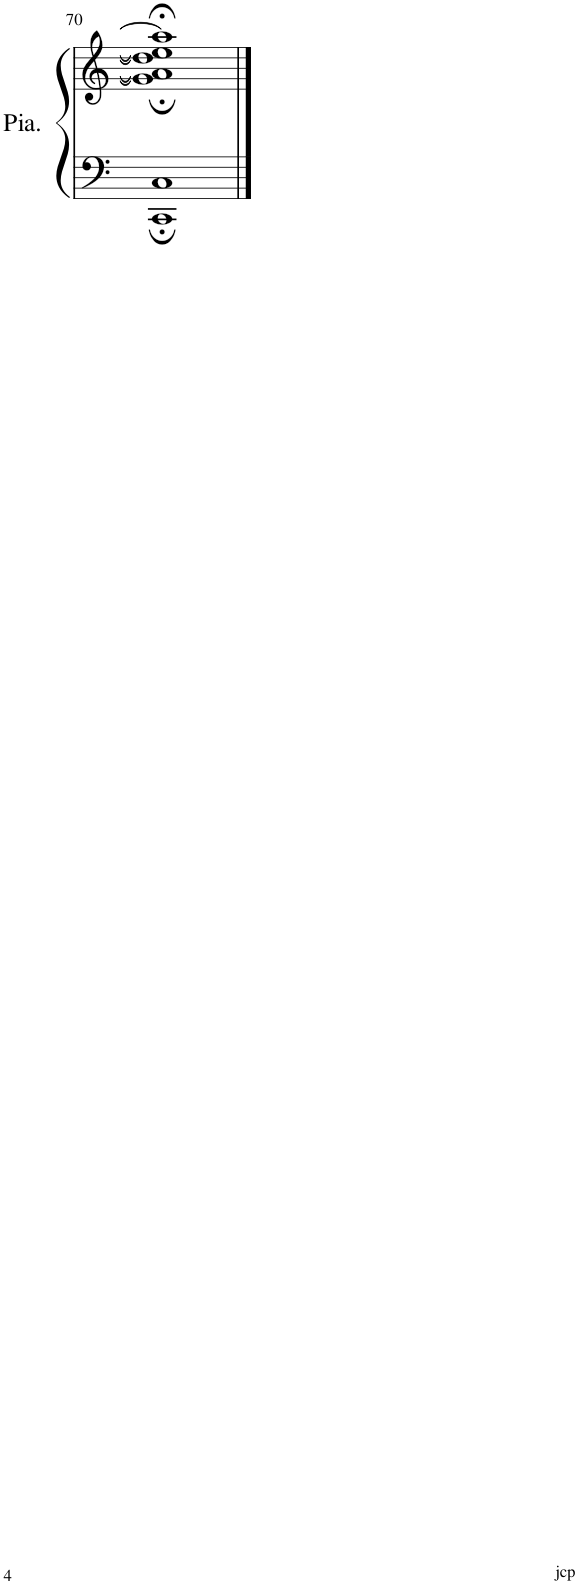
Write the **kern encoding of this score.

**kern	**kern
*part1	*part1
*staff2	*staff1
*I"Piano	*
*I'Pia.	*
!!LO:PB:g=z
*clefF4	*clefG2
*k[]	*k[]
*M4/4	*M4/4
*met(c)	*met(c)
=70	=70
*	*^
1CC; 1C;	1aa;<]	1g]; 1a]; 1dd]; 1ee];
*	*v	*v
==	==
*-	*-
